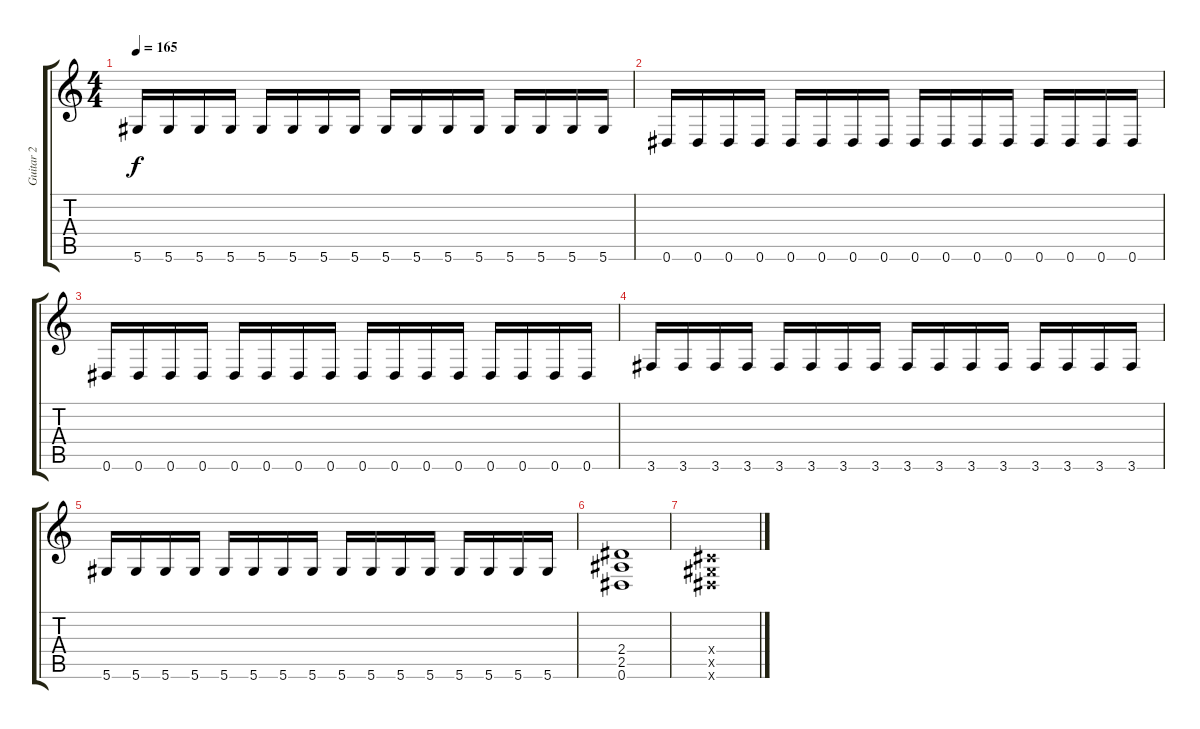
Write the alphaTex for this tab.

\track ("Guitar 2" "Guitar 2") {instrument overdrivenguitar}
\staff {score tabs}
\tuning (Eb4 Bb3 Gb3 Db3 Ab2 Eb2) {hide}
\ts (4 4)
\tempo 165
\clef g2
\ks c
5.6.16{dy f} 5.6.16 5.6.16 5.6.16 5.6.16 5.6.16 5.6.16 5.6.16 5.6.16 5.6.16 5.6.16 5.6.16 5.6.16 5.6.16 5.6.16 5.6.16 |
0.6.16{volume 5} 0.6.16 0.6.16 0.6.16 0.6.16 0.6.16 0.6.16 0.6.16 0.6.16 0.6.16 0.6.16 0.6.16 0.6.16 0.6.16 0.6.16 0.6.16 |
0.6.16 0.6.16 0.6.16 0.6.16 0.6.16 0.6.16 0.6.16 0.6.16 0.6.16 0.6.16 0.6.16 0.6.16 0.6.16 0.6.16 0.6.16 0.6.16 |
3.6.16{volume 1} 3.6.16 3.6.16 3.6.16 3.6.16 3.6.16 3.6.16 3.6.16 3.6.16 3.6.16 3.6.16 3.6.16 3.6.16 3.6.16 3.6.16 3.6.16 |
5.6.16 5.6.16 5.6.16 5.6.16 5.6.16 5.6.16 5.6.16 5.6.16 5.6.16 5.6.16 5.6.16 5.6.16 5.6.16 5.6.16 5.6.16 5.6.16 |
(2.4 2.5 0.6).1{volume 0} |
(0.4{x} 0.5{x} 0.6{x}).1
